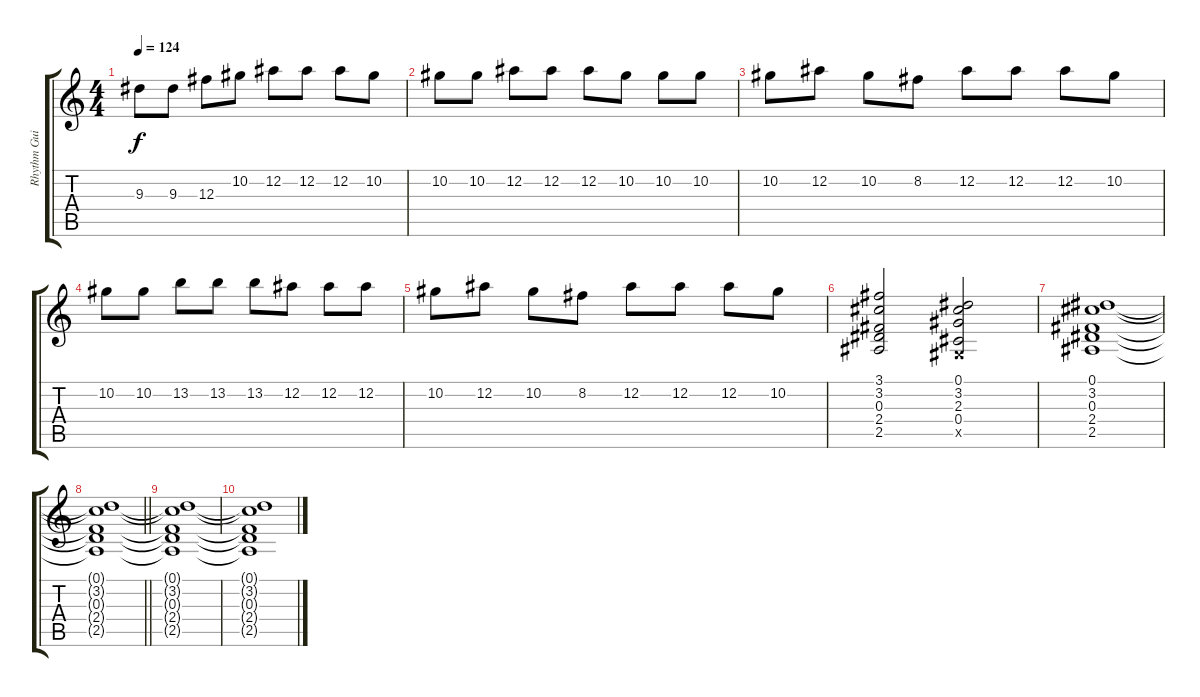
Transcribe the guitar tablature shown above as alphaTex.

\track ("Rhythm Guitar" "Rhythm Gui") {instrument distortionguitar}
\staff {score tabs}
\tuning (Eb4 Bb3 Gb3 Db3 Ab2 Eb2) {hide}
\ts (4 4)
\tempo 124
\clef g2
\ks c
9.3.8{dy f} 9.3.8 12.3.8 10.2.8 12.2.8 12.2.8 12.2.8 10.2.8 |
10.2.8 10.2.8 12.2.8 12.2.8 12.2.8 10.2.8 10.2.8 10.2.8 |
10.2.8 12.2.8 10.2.8 8.2.8 12.2.8 12.2.8 12.2.8 10.2.8 |
10.2.8 10.2.8 13.2.8 13.2.8 13.2.8 12.2.8 12.2.8 12.2.8 |
10.2.8 12.2.8 10.2.8 8.2.8 12.2.8 12.2.8 12.2.8 10.2.8 |
(3.1 3.2 0.3 2.4 2.5).2 (0.1 3.2 2.3 0.4 0.5{x}).2 |
(0.1 3.2 0.3 2.4 2.5).1 |
\barLineRight lightlight
(0.1{t} 3.2{t} 0.3{t} 2.4{t} 2.5{t}).1 |
(0.1{t} 3.2{t} 0.3{t} 2.4{t} 2.5{t}).1 |
(0.1{t} 3.2{t} 0.3{t} 2.4{t} 2.5{t}).1
